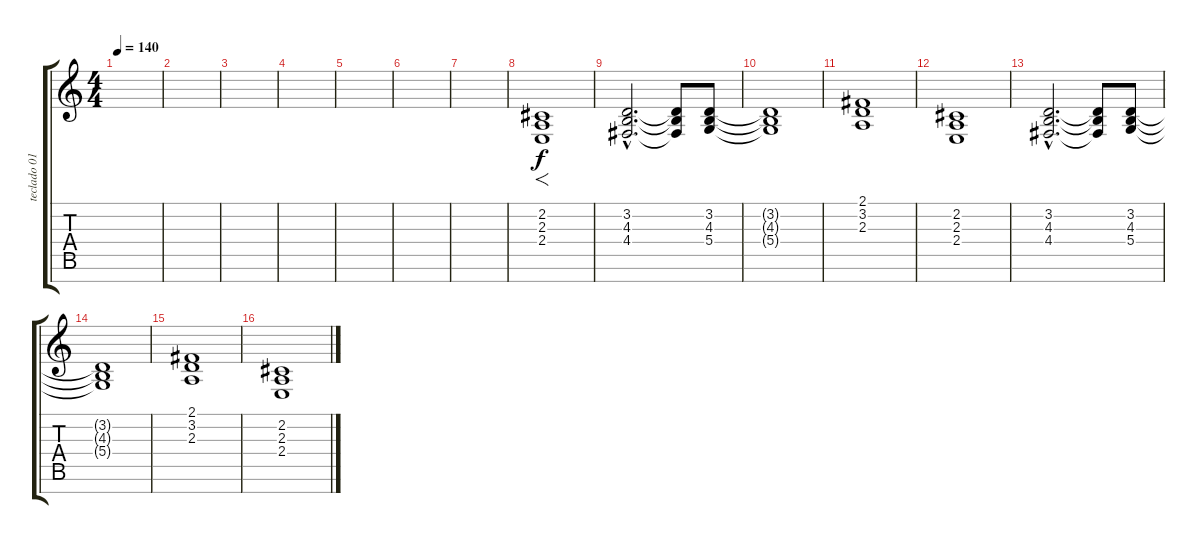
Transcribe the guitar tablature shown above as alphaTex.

\track ("teclado 01 (strings + \"chuva\")" "teclado 01") {instrument stringensemble1}
\staff {score tabs}
\tuning (E4 B3 G3 D3 A2 E2 B1) {hide}
\ts (4 4)
\tempo 140
\clef g2
\ks c
|
|
|
|
|
|
|
(2.2 2.3 2.4).1{f instrument stringensemble1} |
(3.2{hac} 4.3{hac} 4.4{hac}).2{d volume 10 instrument stringensemble1} (3.2{t} 4.3{t} 4.4{t}).8 (3.2 4.3 5.4).8 |
(3.2{t} 4.3{t} 5.4{t}).1 |
(2.1 3.2 2.3).1 |
(2.2 2.3 2.4).1 |
(3.2{hac} 4.3{hac} 4.4{hac}).2{d} (3.2{t} 4.3{t} 4.4{t}).8 (3.2 4.3 5.4).8 |
(3.2{t} 4.3{t} 5.4{t}).1 |
(2.1 3.2 2.3).1 |
(2.2 2.3 2.4).1
